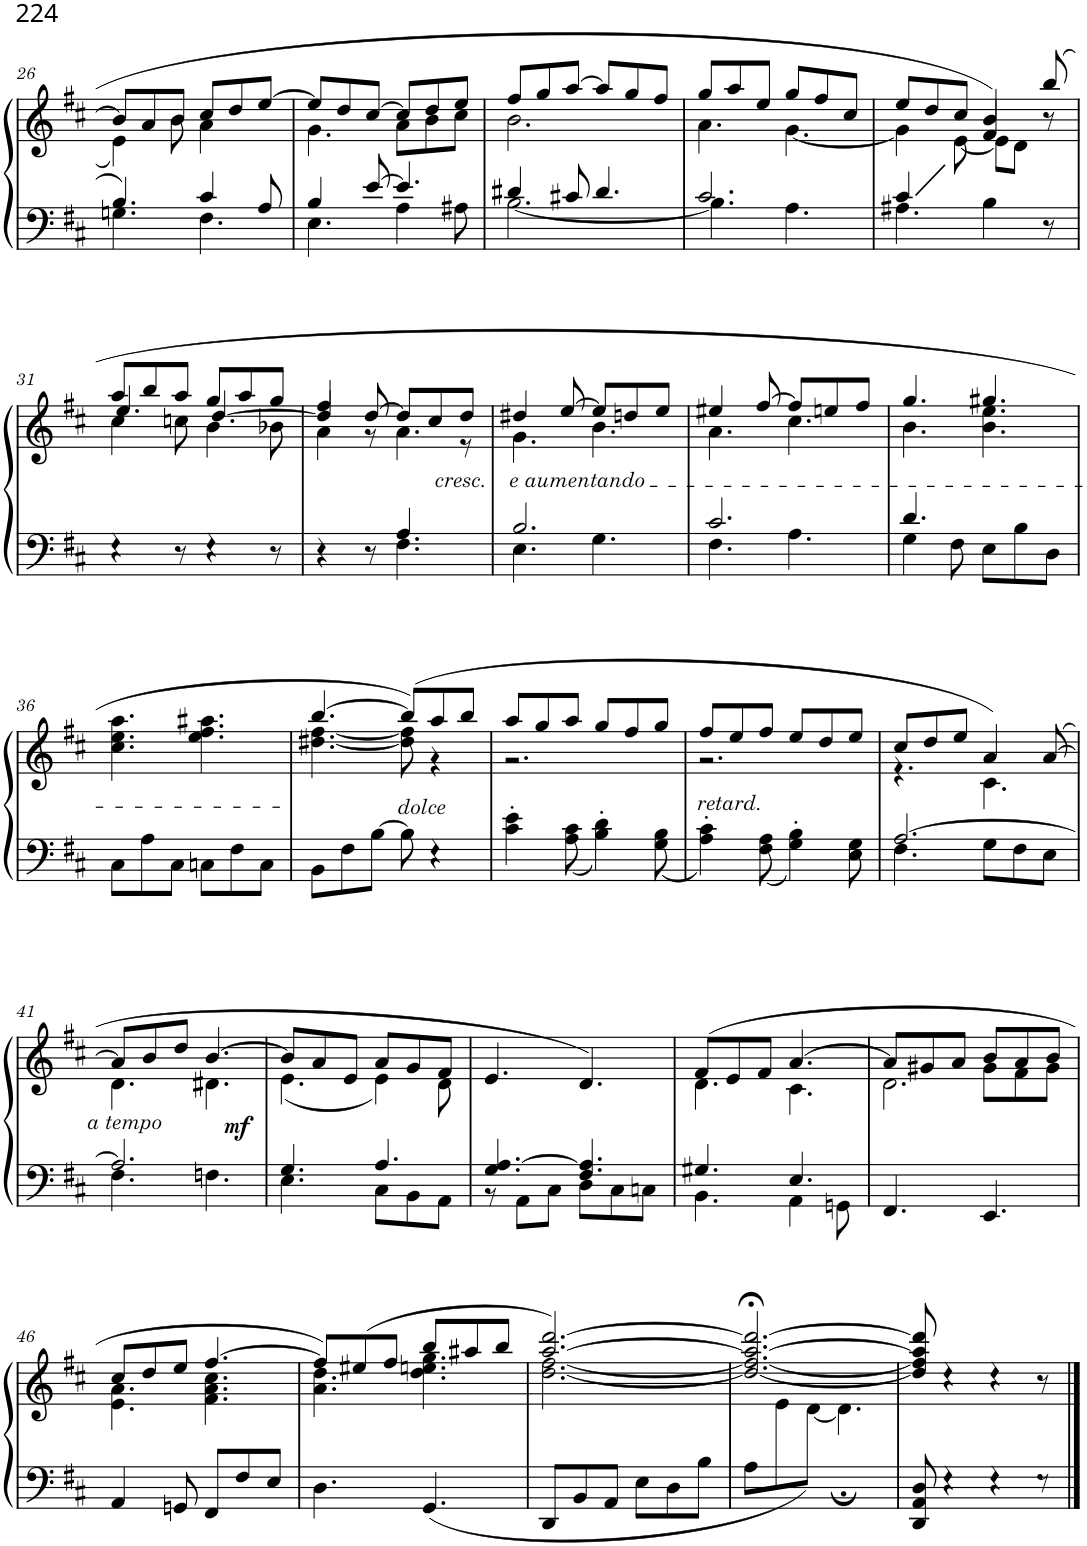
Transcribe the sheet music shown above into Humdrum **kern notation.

**kern	**kern	**dynam
*part1	*part1	*part1
*staff2	*staff1	*staff1/2
*I"Piano	*	*
*I'Piano	*	*
!!LO:PB:g=z
*clefF4	*clefG2	*
*k[f#c#]	*k[f#c#]	*
*M6/8	*M6/8	*
=26	=26	=26
*^	*^	*
4.B/	4.Gn\	8b/L]	4e\	.
.	.	8a/	.	.
.	.	8b/J	8b\	.
4c#/	4.F#\	8cc#/L	4a\	.
.	.	8dd/	.	.
8A/	.	[>8ee/J	8ryy	.
=27	=27	=27	=27	=27
4B/	4.E\	8ee/L]	4.g\	.
.	.	8dd/	.	.
[>8e/	.	[>8cc#/J	.	.
4.e/]	4A\	8cc#/L]	8a\L	.
.	.	8dd/	8b\	.
.	8A#X\	8ee/J	8cc#\J	.
=28	=28	=28	=28	=28
4d#X/	[2.B\	8ff#/L	2.b\	.
.	.	8gg/	.	.
8c#X/	.	[>8aa/J	.	.
4.d#/	.	8aa/L]	.	.
.	.	8gg/	.	.
.	.	8ff#/J	.	.
=29	=29	=29	=29	=29
2.c#/	4.B\]	8gg/L	4.a\	.
.	.	8aa/	.	.
.	.	8ee/J	.	.
.	4.A\	8gg/L	[4.g\	.
.	.	8ff#/	.	.
.	.	8cc#/J	.	.
=30	=30	=30	=30	=30
*	*	*^	*^	*
4c#/	4.A#X\	8ee/L	4g\]	4.ryy	4ryy	.
.	.	8dd/	.	.	.	.
4.ryy	.	8cc#/J	2ryy	.	[8e\	.
.	4B\	4b/	.	4f#/	8e\L]	.
.	.	.	.	.	8d\J	.
8r	8ryy	(8bb/	.	8r	8ryy	.
*v	*v	*	*	*	*	*
*	*	*	*v	*v	*
!!LO:LB:g=z
=31	=31	=31	=31	=31
4rE	8aa/L	4.ee/	4cc#\	.
.	8bb/	.	.	.
8r	8aa/J	.	8ccn\	.
4rE	8gg/L	(>4.dd/	4b\	.
.	8aa/	.	.	.
8r	8gg/J	.	8b-X\	.
=32	=32	=32	=32	=32
*^	*	*	*	*
4r	4.ryy	4ff#/	4dd/)	4a\	.
8r	.	[>8dd/	8r	4.ryy	.
4.F#\	4.A/	8dd/L]	4.a\	.	.
!	!	!LO:TX:b:i:t=cresc.    e aumentando	!	!	!
.	.	8cc#/	.	.	.
.	.	8dd/J	.	8r	.
*	*	*	*v	*v	*
=33	=33	=33	=33	=33
2.B/	4.E\	4dd#X/	4.g\	.
.	.	[>8ee/	.	.
.	4.G\	8ee/L]	4.b\	.
.	.	8ddn/	.	.
.	.	8ee/J	.	.
=34	=34	=34	=34	=34
2.c#/	4.F#\	4ee#X/	4.a\	.
.	.	[>8ff#/	.	.
.	4.A\	8ff#/L]	4.cc#\	.
.	.	8een/	.	.
.	.	8ff#/J	.	.
=35	=35	=35	=35	=35
4.d/	4G\	4.gg/	4.b\	.
.	8F#\	.	.	.
4.ryy	8E\L	4.gg#X/	4.b\ 4.ee\	.
.	8B\	.	.	.
.	8D\J	.	.	.
*v	*v	*	*	*
*	*v	*v	*
!!LO:LB:g=z
=36	=36	=36
8C#\L	4.cc#\ 4.ee\ 4.aa\	.
8A\	.	.
8C#\J	.	.
8Cn\L	4.ee\ 4.ff#\ 4.aa#X\	.
8F#\	.	.
8C\J	.	.
=37	=37	=37
*	*^	*
*	*	*^	*
8BB\L	[>4.bb/	[4.dd#X\ [4.ff#\	2ryy	.
8F#\	.	.	.	.
[>8B\J	.	.	.	.
!	!LO:TX:b:i:t=dolce	!	!	!
8B\]	(>8bb/L])	8dd#\] 8ff#\]	.	.
4rE	8aa/	4ryy	4r	.
.	8bb/J	.	.	.
*	*	*v	*v	*
=38	=38	=38	=38
4c#\'> 4e\'>	8aa/L	2.r	.
.	8gg/	.	.
8A\ 8c#\	8aa/J	.	.
4B\'> 4d\'>	8gg/L	.	.
.	8ff#/	.	.
8G\ 8B\	8gg/J	.	.
=39	=39	=39	=39
!	!LO:TX:b:i:t=retard.	!	!
4A\'> 4c#\'>	8ff#/L	2.r	.
.	8ee/	.	.
8F#\ 8A\	8ff#/J	.	.
4G\'> 4B\'>	8ee/L	.	.
.	8dd/	.	.
8E\ 8G\	8ee/J	.	.
=40	=40	=40	=40
*^	*	*	*
[>2.A/	4.F#\	8cc#/L	4.r	.
.	.	8dd/	.	.
.	.	8ee/J	.	.
.	8G\L	4a/)	4.c#\	.
.	8F#\	.	.	.
.	8E\J	([8a/	.	.
!!LO:LB:g=z	!!
=41	=41	=41	=41	=41
!	!	!LO:TX:b:i:t=a tempo	!	!
2.A/]	4.F#\	8a/L]	4.d\	.
.	.	8b/	.	.
.	.	8dd/J	.	.
!	!	!	!	!LO:DY:b
.	4.Fn\	[>4.b/	4.d#X\	mf
=42	=42	=42	=42	=42
4.G/	4.E\	8b/L]	(<4.e\	.
.	.	8a/	.	.
.	.	8e/J	.	.
4.A/	8C#\L	8a/L	4e\)	.
.	8BB\	8g/	.	.
.	8AA\J	8f#/J	8d\	.
*	*	*v	*v	*
=43	=43	=43	=43
4.G/ [>4.A/	8r	4.e/	.
.	8AA\L	.	.
.	8C#\J	.	.
4.F#/ 4.A/]	8D\L	4.d/)	.
.	8C#\	.	.
.	8Cn\J	.	.
=44	=44	=44	=44
*	*	*^	*
4.G#X/	4.BB\	(>8f#/L	4.d\	.
.	.	8e/	.	.
.	.	8f#/J	.	.
4.E/	4AA\	[4.a/	4.c#\	.
.	8GGn\	.	.	.
*v	*v	*	*	*
=45	=45	=45	=45
*	*	*^	*
4.FF#/	8a/L]	2.d\	4.ryy	.
.	8g#X/	.	.	.
.	8a/J	.	.	.
4.EE/	8b/L	.	8g#\L	.
.	8a/	.	8f#\	.
.	8b/J	.	8g#\J	.
*	*	*v	*v	*
!!LO:LB:g=z
=46	=46	=46	=46
4AA/	8cc#/L	4.e\ 4.a\	.
.	8dd/	.	.
8GGn/	8ee/J	.	.
8FF#/L	[>4.ff#/	4.f#\ 4.a\ 4.cc#\	.
8F#/	.	.	.
8E/J	.	.	.
=47	=47	=47	=47
4.D\	8ff#/L])	4.a\ 4.dd\	.
.	(>8ee#X/	.	.
.	8ff#/J	.	.
(<4.GG/	8bb/L	4.dd\ 4.een\ 4.gg\	.
.	8aa#X/	.	.
.	8bb/J	.	.
=48	=48	=48	=48
8DD/L	[>2.aa/ [>2.ddd/)	[2.dd\ [2.ff#\	.
8BB/	.	.	.
8AA/J	.	.	.
8E\L	.	.	.
8D\	.	.	.
8B\J	.	.	.
=49	=49	=49	=49
8A\L	2.dd/_;< 2.ff#/_;< 2.aa/_;< 2.ddd/_;<	8ryy	.
2ryy	.	8e\	.
.	.	[<8d\J)	.
.	.	4.d;\]	.
8ryy	.	.	.
*	*v	*v	*
=50	=50	=50
8DD/ 8AA/ 8D/	8dd/] 8ff#/] 8aa/] 8ddd/]	.
4rE	4rcc	.
4rE	4rcc	.
8rE	8r	.
==	==	==
*-	*-	*-
